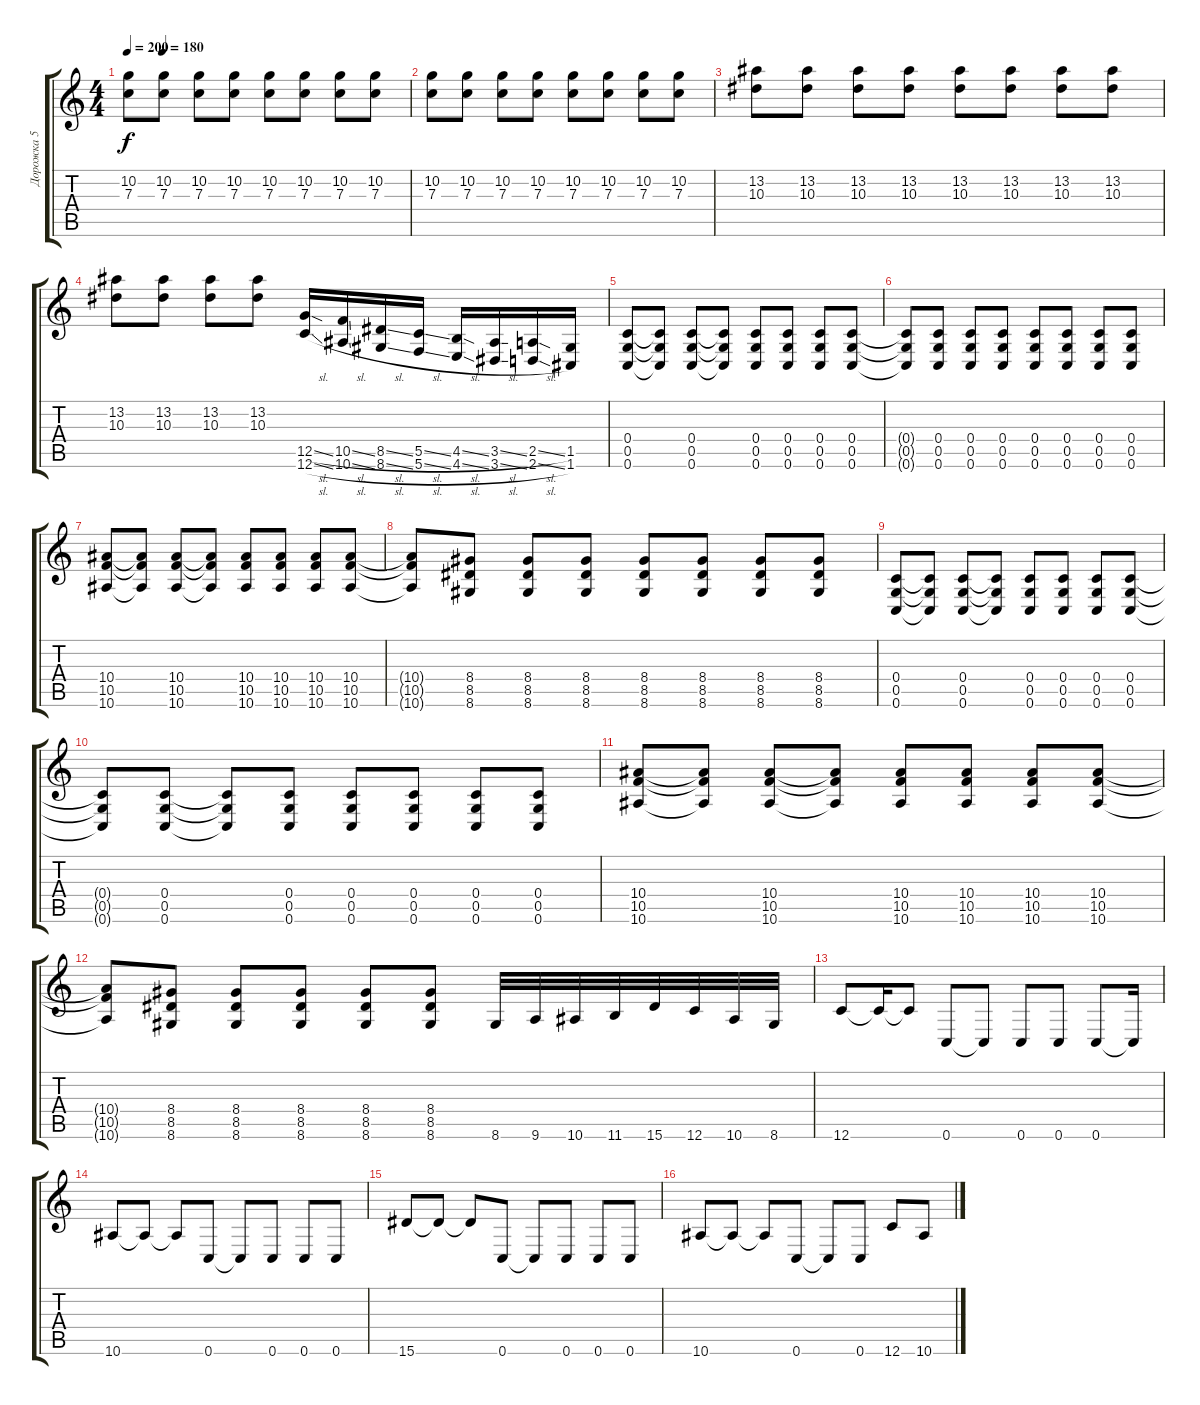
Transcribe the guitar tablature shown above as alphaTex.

\track ("Дорожка 5" "Дорожка 5") {instrument overdrivenguitar}
\staff {score tabs}
\tuning (D4 A3 F3 C3 G2 C2) {hide}
\ts (4 4)
\tempo 200
\tempo (180 0.125)
\clef g2
\ks c
(10.2 7.3).8{dy f} (10.2 7.3).8 (10.2 7.3).8 (10.2 7.3).8 (10.2 7.3).8 (10.2 7.3).8 (10.2 7.3).8 (10.2 7.3).8 |
(10.2 7.3).8 (10.2 7.3).8 (10.2 7.3).8 (10.2 7.3).8 (10.2 7.3).8 (10.2 7.3).8 (10.2 7.3).8 (10.2 7.3).8 |
(13.2 10.3).8 (13.2 10.3).8 (13.2 10.3).8 (13.2 10.3).8 (13.2 10.3).8 (13.2 10.3).8 (13.2 10.3).8 (13.2 10.3).8 |
(13.2 10.3).8 (13.2 10.3).8 (13.2 10.3).8 (13.2 10.3).8 (12.5{sl} 12.6{sl}).16{volume 14 instrument distortionguitar} (10.5{sl} 10.6{sl}).16 (8.5{sl} 8.6{sl}).16 (5.5{sl} 5.6{sl}).16 (4.5{sl} 4.6{sl}).16 (3.5{sl} 3.6{sl}).16 (2.5{sl} 2.6{sl}).16 (1.5 1.6).16 |
(0.4 0.5 0.6).8 (0.4{t} 0.5{t} 0.6{t}).8 (0.4 0.5 0.6).8 (0.4{t} 0.5{t} 0.6{t}).8 (0.4 0.5 0.6).8 (0.4 0.5 0.6).8 (0.4 0.5 0.6).8 (0.4 0.5 0.6).8 |
(0.4{t} 0.5{t} 0.6{t}).8 (0.4 0.5 0.6).8 (0.4 0.5 0.6).8 (0.4 0.5 0.6).8 (0.4 0.5 0.6).8 (0.4 0.5 0.6).8 (0.4 0.5 0.6).8 (0.4 0.5 0.6).8 |
(10.4 10.5 10.6).8 (10.4{t} 10.5{t} 10.6{t}).8 (10.4 10.5 10.6).8 (10.4{t} 10.5{t} 10.6{t}).8 (10.4 10.5 10.6).8 (10.4 10.5 10.6).8 (10.4 10.5 10.6).8 (10.4 10.5 10.6).8 |
(10.4{t} 10.5{t} 10.6{t}).8 (8.4 8.5 8.6).8 (8.4 8.5 8.6).8 (8.4 8.5 8.6).8 (8.4 8.5 8.6).8 (8.4 8.5 8.6).8 (8.4 8.5 8.6).8 (8.4 8.5 8.6).8 |
(0.4 0.5 0.6).8 (0.4{t} 0.5{t} 0.6{t}).8 (0.4 0.5 0.6).8 (0.4{t} 0.5{t} 0.6{t}).8 (0.4 0.5 0.6).8 (0.4 0.5 0.6).8 (0.4 0.5 0.6).8 (0.4 0.5 0.6).8 |
(0.4{t} 0.5{t} 0.6{t}).8 (0.4 0.5 0.6).8 (0.4{t} 0.5{t} 0.6{t}).8 (0.4 0.5 0.6).8 (0.4 0.5 0.6).8 (0.4 0.5 0.6).8 (0.4 0.5 0.6).8 (0.4 0.5 0.6).8 |
(10.4 10.5 10.6).8 (10.4{t} 10.5{t} 10.6{t}).8 (10.4 10.5 10.6).8 (10.4{t} 10.5{t} 10.6{t}).8 (10.4 10.5 10.6).8 (10.4 10.5 10.6).8 (10.4 10.5 10.6).8 (10.4 10.5 10.6).8 |
(10.4{t} 10.5{t} 10.6{t}).8 (8.4 8.5 8.6).8 (8.4 8.5 8.6).8 (8.4 8.5 8.6).8 (8.4 8.5 8.6).8 (8.4 8.5 8.6).8 8.6.32 9.6.32 10.6.32 11.6.32 15.6.32 12.6.32 10.6.32 8.6.32 |
12.6.8 12.6{t}.16 12.6{t}.8 0.6.8 0.6{t}.8 0.6.8 0.6.8 0.6.8 0.6{t}.16 |
10.6.8 10.6{t}.8 10.6{t}.8 0.6.8 0.6{t}.8 0.6.8 0.6.8 0.6.8 |
15.6.8 15.6{t}.8 15.6{t}.8 0.6.8 0.6{t}.8 0.6.8 0.6.8 0.6.8 |
10.6.8 10.6{t}.8 10.6{t}.8 0.6.8 0.6{t}.8 0.6.8 12.6.8 10.6.8
